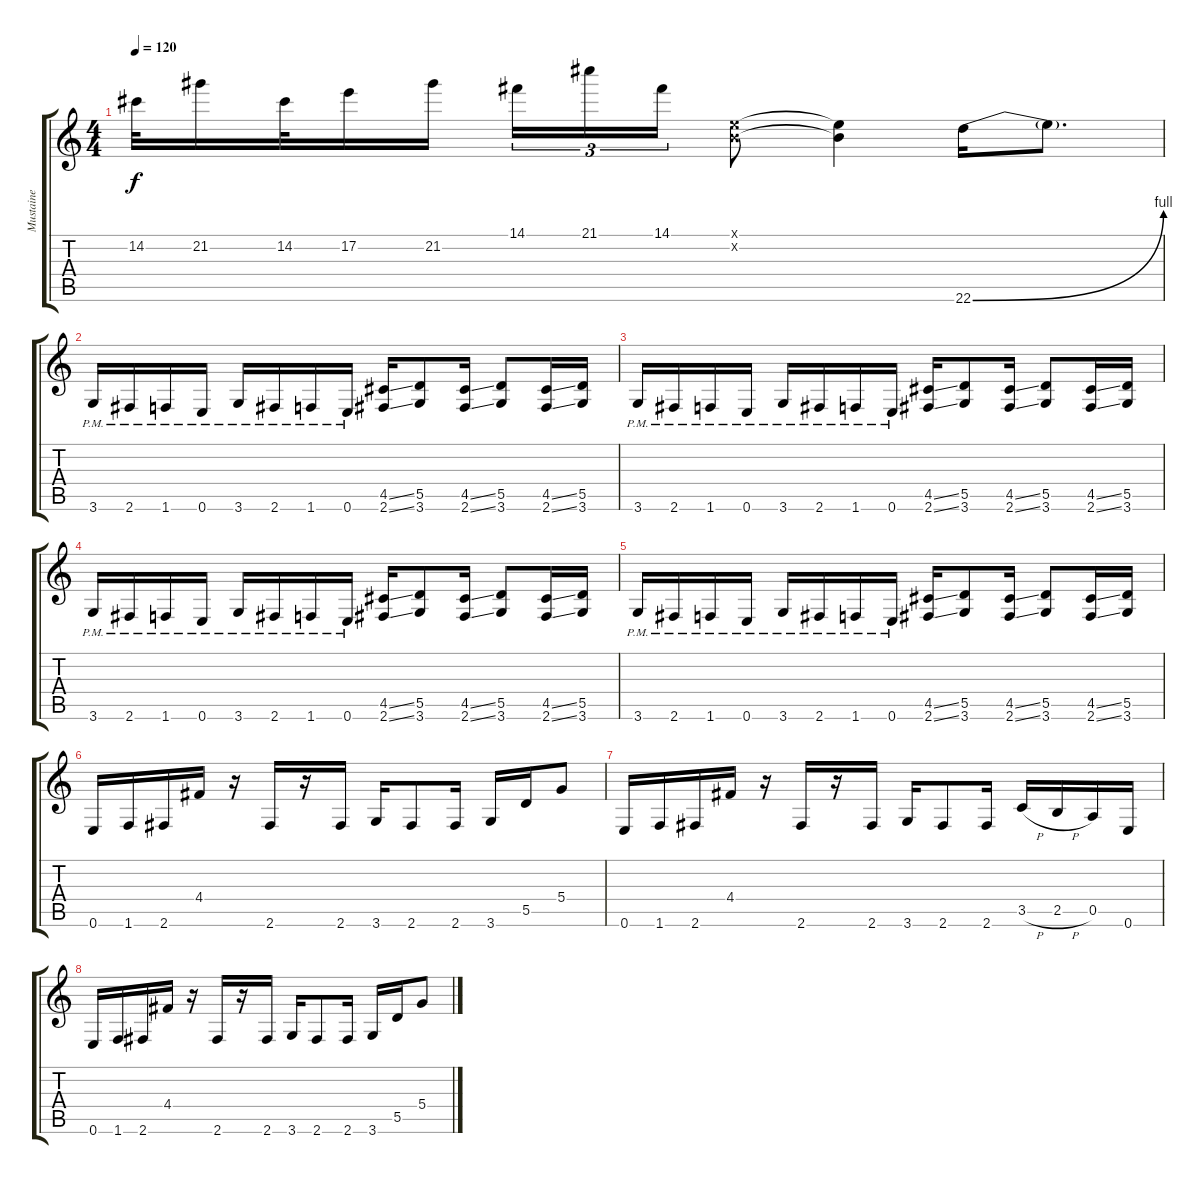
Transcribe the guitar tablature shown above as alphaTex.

\track ("Mustaine" "Mustaine") {instrument distortionguitar}
\staff {score tabs}
\tuning (E4 B3 G3 D3 A2 E2) {hide}
\ts (4 4)
\tempo 120
\clef g2
\ks c
14.2.32{dy f} 21.2.16 14.2.32 17.2.16 21.2.16 14.1.16{tu (3 2)} 21.1.16{tu (3 2)} 14.1.16{tu (3 2)} (0.1{x} 0.2{x}).8 (0.1{t} 0.2{t}).4 22.6{be (bend 0 0 60 4)}.16 22.6{t}.8{d} |
3.6{pm}.16 2.6{pm}.16 1.6{pm}.16 0.6{pm}.16 3.6{pm}.16 2.6{pm}.16 1.6{pm}.16 0.6{pm}.16 (4.5{ss} 2.6{ss}).16 (5.5 3.6).8 (4.5{ss} 2.6{ss}).16 (5.5 3.6).8 (4.5{ss} 2.6{ss}).16 (5.5 3.6).16 |
3.6{pm}.16 2.6{pm}.16 1.6{pm}.16 0.6{pm}.16 3.6{pm}.16 2.6{pm}.16 1.6{pm}.16 0.6{pm}.16 (4.5{ss} 2.6{ss}).16 (5.5 3.6).8 (4.5{ss} 2.6{ss}).16 (5.5 3.6).8 (4.5{ss} 2.6{ss}).16 (5.5 3.6).16 |
3.6{pm}.16 2.6{pm}.16 1.6{pm}.16 0.6{pm}.16 3.6{pm}.16 2.6{pm}.16 1.6{pm}.16 0.6{pm}.16 (4.5{ss} 2.6{ss}).16 (5.5 3.6).8 (4.5{ss} 2.6{ss}).16 (5.5 3.6).8 (4.5{ss} 2.6{ss}).16 (5.5 3.6).16 |
3.6{pm}.16 2.6{pm}.16 1.6{pm}.16 0.6{pm}.16 3.6{pm}.16 2.6{pm}.16 1.6{pm}.16 0.6{pm}.16 (4.5{ss} 2.6{ss}).16 (5.5 3.6).8 (4.5{ss} 2.6{ss}).16 (5.5 3.6).8 (4.5{ss} 2.6{ss}).16 (5.5 3.6).16 |
0.6.16 1.6.16 2.6.16 4.4.16 r.16 2.6.16 r.16 2.6.16 3.6.16 2.6.8 2.6.16 3.6.16 5.5.16 5.4.8 |
0.6.16 1.6.16 2.6.16 4.4.16 r.16 2.6.16 r.16 2.6.16 3.6.16 2.6.8 2.6.16 3.5{h}.16 2.5{h}.16 0.5.16 0.6.16 |
0.6.16 1.6.16 2.6.16 4.4.16 r.16 2.6.16 r.16 2.6.16 3.6.16 2.6.8 2.6.16 3.6.16 5.5.16 5.4.8
